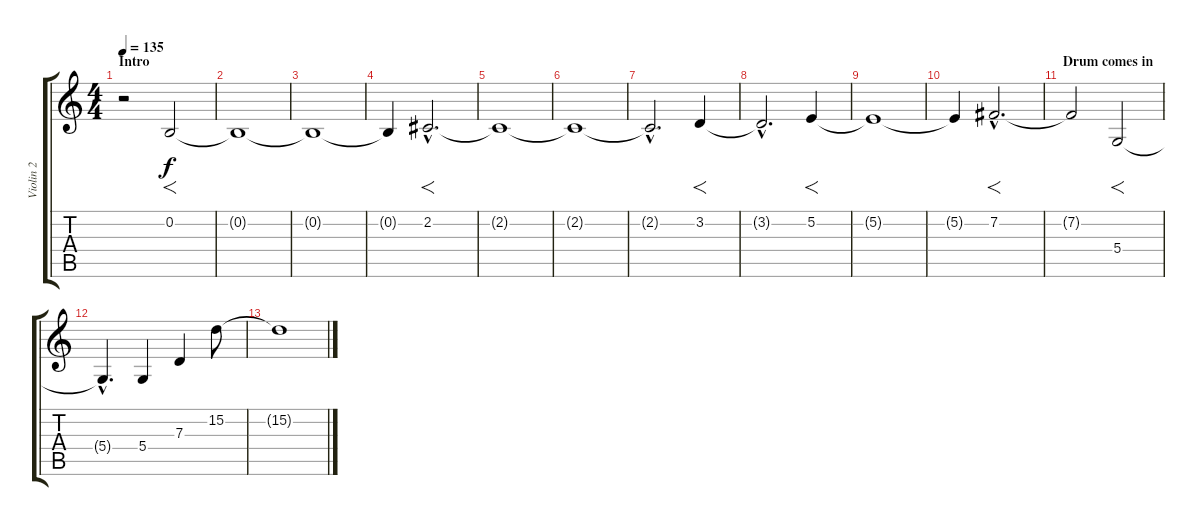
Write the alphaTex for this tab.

\track ("Violin 2" "Violin 2") {instrument violin}
\staff {score tabs}
\tuning (E4 B3 G3 D3 A2 E2) {hide}
\ts (4 4)
\section ("" "Intro")
\tempo 135
\clef g2
\ks c
r.2{dy f instrument violin} 0.2.2{f} |
0.2{t}.1 |
0.2{t}.1 |
0.2{t}.4 2.2{hac}.2{f d} |
2.2{t}.1 |
2.2{t}.1 |
2.2{hac t}.2{d} 3.2.4{f} |
3.2{hac t}.2{d} 5.2.4{f} |
5.2{t}.1 |
5.2{t}.4 7.2{hac}.2{f d} |
\section ("" "Drum comes in")
7.2{t}.2 5.4.2{f} |
5.4{hac t}.4{d} 5.4.4 7.3.4 15.2.8 |
15.2{t}.1
